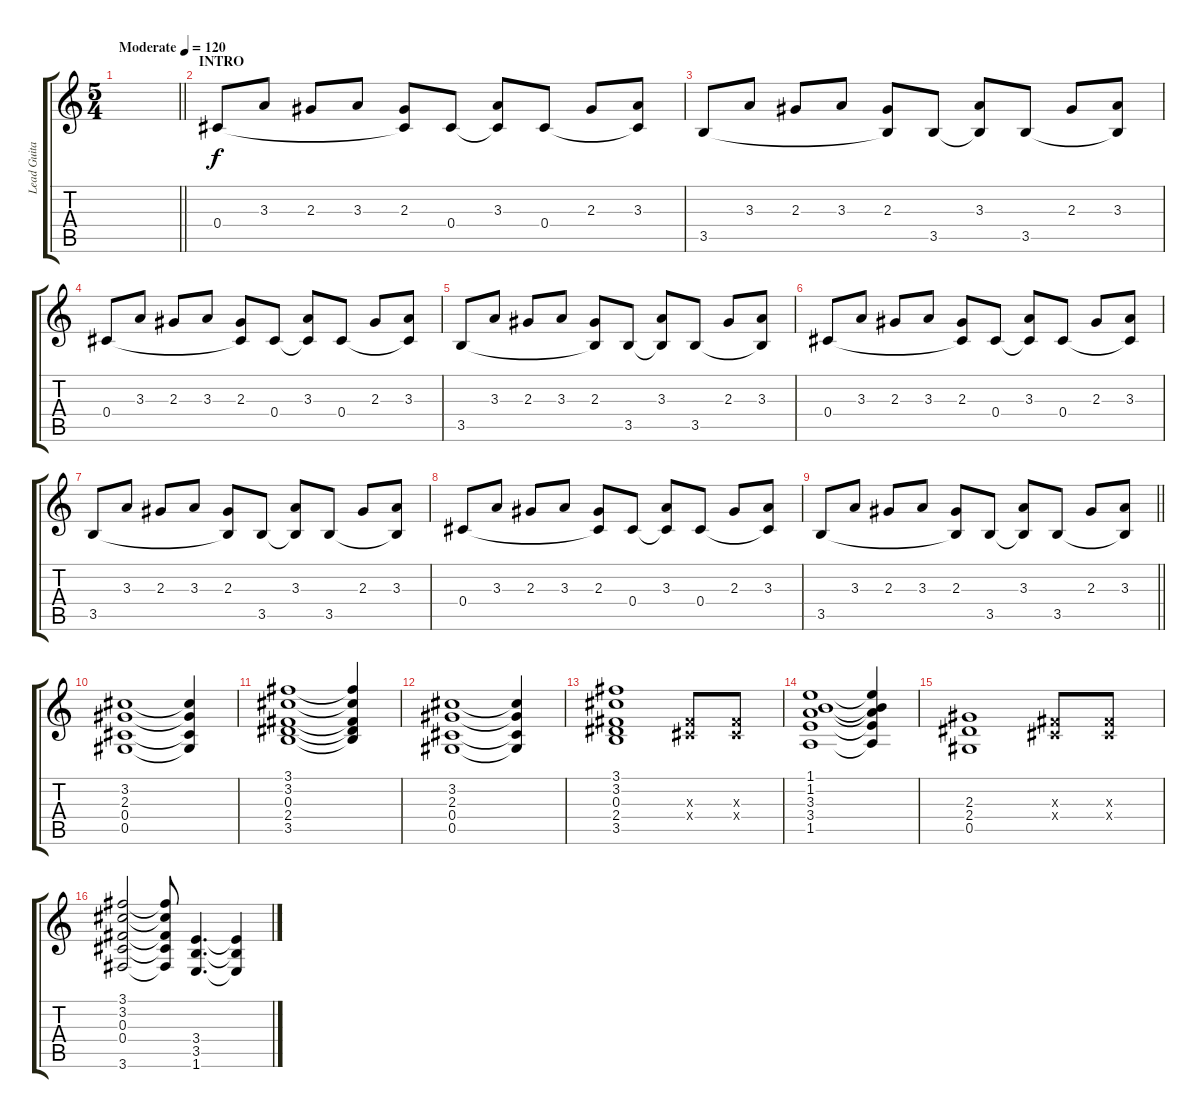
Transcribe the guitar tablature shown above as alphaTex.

\track ("Lead Guitar" "Lead Guita") {instrument distortionguitar}
\staff {score tabs}
\tuning (Eb4 Bb3 Gb3 Db3 Ab2 Eb2) {hide}
\ts (5 4)
\tempo (120 "Moderate")
\clef g2
\barLineRight lightlight
\ks c
|
\section ("" "INTRO")
0.4.8{instrument electricguitarjazz} 3.3.8 2.3.8 3.3.8 (2.3 0.4{t}).8 0.4.8 (3.3 0.4{t}).8 0.4.8 2.3.8 (3.3 0.4{t}).8 |
3.5.8 3.3.8 2.3.8 3.3.8 (2.3 3.5{t}).8 3.5.8 (3.3 3.5{t}).8 3.5.8 2.3.8 (3.3 3.5{t}).8 |
0.4.8 3.3.8 2.3.8 3.3.8 (2.3 0.4{t}).8 0.4.8 (3.3 0.4{t}).8 0.4.8 2.3.8 (3.3 0.4{t}).8 |
3.5.8 3.3.8 2.3.8 3.3.8 (2.3 3.5{t}).8 3.5.8 (3.3 3.5{t}).8 3.5.8 2.3.8 (3.3 3.5{t}).8 |
0.4.8 3.3.8 2.3.8 3.3.8 (2.3 0.4{t}).8 0.4.8 (3.3 0.4{t}).8 0.4.8 2.3.8 (3.3 0.4{t}).8 |
3.5.8 3.3.8 2.3.8 3.3.8 (2.3 3.5{t}).8 3.5.8 (3.3 3.5{t}).8 3.5.8 2.3.8 (3.3 3.5{t}).8 |
0.4.8 3.3.8 2.3.8 3.3.8 (2.3 0.4{t}).8 0.4.8 (3.3 0.4{t}).8 0.4.8 2.3.8 (3.3 0.4{t}).8 |
\barLineRight lightlight
3.5.8 3.3.8 2.3.8 3.3.8 (2.3 3.5{t}).8 3.5.8 (3.3 3.5{t}).8 3.5.8 2.3.8 (3.3 3.5{t}).8 |
(3.2 2.3 0.4 0.5).1{instrument distortionguitar} (3.2{t} 2.3{t} 0.4{t} 0.5{t}).4 |
(3.1 3.2 0.3 2.4 3.5).1 (3.1{t} 3.2{t} 0.3{t} 2.4{t} 3.5{t}).4 |
(3.2 2.3 0.4 0.5).1 (3.2{t} 2.3{t} 0.4{t} 0.5{t}).4 |
(3.1 3.2 0.3 2.4 3.5).1 (0.3{x} 0.4{x}).8 (0.3{x} 0.4{x}).8 |
(1.1 1.2 3.3 3.4 1.5).1 (1.1{t} 1.2{t} 3.3{t} 3.4{t} 1.5{t}).4 |
(2.3 2.4 0.5).1 (0.3{x} 0.4{x}).8 (0.3{x} 0.4{x}).8 |
(3.1 3.2 0.3 0.4 3.6).2 (3.1{t} 3.2{t} 0.3{t} 0.4{t} 3.6{t}).8 (3.4 3.5 1.6).4{d} (3.4{t} 3.5{t} 1.6{t}).4
